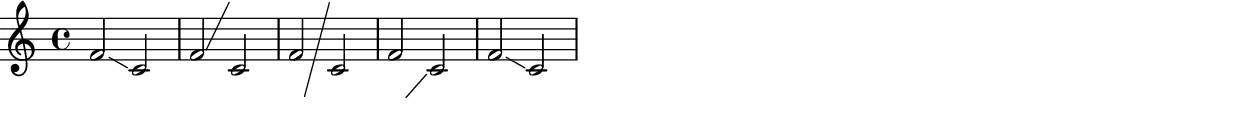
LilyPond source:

%% Generated by lilypond-book
%% Options: [exampleindent=10.16\mm,indent=0\mm,line-width=160\mm]
\include "lilypond-book-preamble.ly"


% ****************************************************************
% Start cut-&-pastable-section
% ****************************************************************

#(ly:set-option 'eps-box-padding 3.000000)



\paper {
  indent = 0\mm
  line-width = 160\mm
  % offset the left padding, also add 1mm as lilypond creates cropped
  % images with a little space on the right
  line-width = #(- line-width (* mm  3.000000) (* mm 1))
}

\layout {
  
}





% ****************************************************************
% ly snippet:
% ****************************************************************
\sourcefilename "/home/gub/NewGub/gub/target/linux-x86/src/lilypond-git.sv.gnu.org--lilypond.git-release-unstable/input/regression/property-nested-revert.ly"
\sourcefileline 0

\header
{
  texidoc = "nested properties may also be reverted. This uses
Scheme list syntax."

}

\version "2.19.21"

\relative {
  f'2 \glissando c
  \override Glissando.bound-details.right.Y = #4
  f2 \glissando c |
  \override Glissando.bound-details.left.Y = #-6
  f2 \glissando c
  \revert Glissando.bound-details.right.Y
  f2 \glissando c
  \revert Glissando.bound-details.left.Y
  f2 \glissando c
}


\paper {
  ragged-right = ##t
}



% ****************************************************************
% end ly snippet
% ****************************************************************
